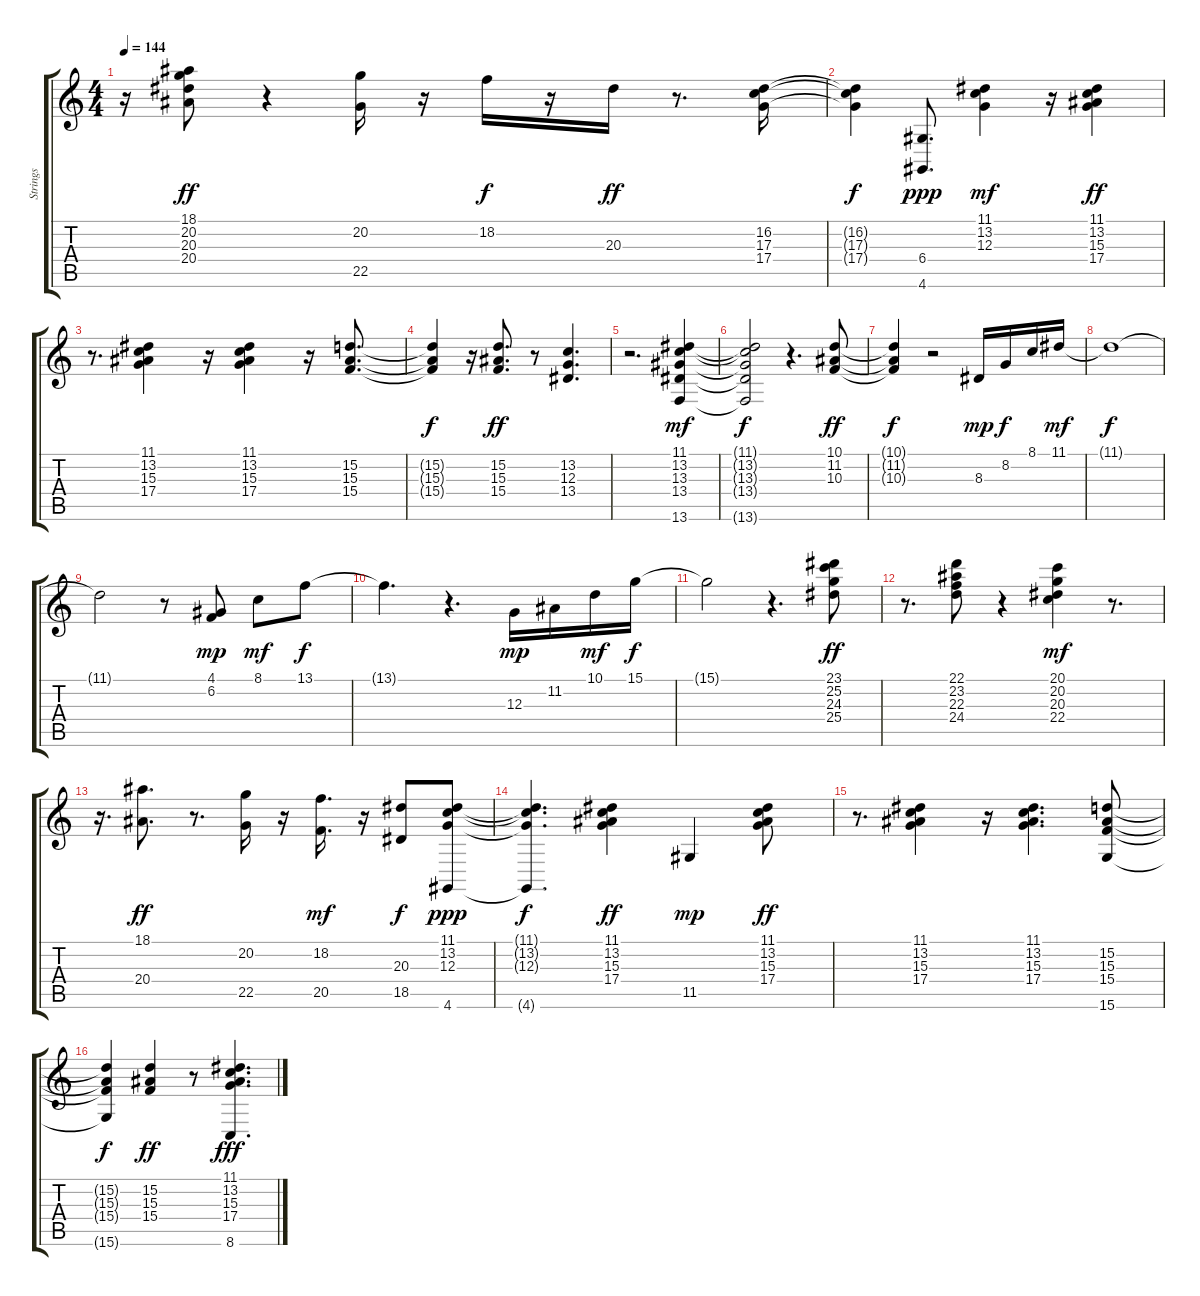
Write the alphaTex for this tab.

\track ("Strings" "Strings") {instrument harpsichord}
\staff {score tabs}
\tuning (E4 B3 G3 D3 A2 E2) {hide}
\ts (4 4)
\tempo 144
\clef g2
\ks c
r.16{dy mf} (18.1 20.2 20.3 20.4).8{dy ff} r.4 (20.2 22.5).16 r.16 18.2.16{dy f} r.16 20.3.16{dy ff} r.8{d} (16.2 17.3 17.4).16 |
(16.2{t} 17.3{t} 17.4{t}).4{dy f} (6.4 4.6).8{d dy ppp} (11.1 13.2 12.3).4{dy mf} r.16 (11.1 13.2 15.3 17.4).4{dy ff} |
r.8{d} (11.1 13.2 15.3 17.4).4 r.16 (11.1 13.2 15.3 17.4).4 r.16 (15.2 15.3 15.4).8{d} |
(15.2{t} 15.3{t} 15.4{t}).4{dy f} r.16 (15.2 15.3 15.4).8{d dy ff} r.8 (13.2 12.3 13.4).4{d} |
r.2{d} (11.1 13.2 13.3 13.4 13.6).4{dy mf} |
(11.1{t} 13.2{t} 13.3{t} 13.4{t} 13.6{t}).2{dy f} r.4{d} (10.1 11.2 10.3).8{dy ff} |
(10.1{t} 11.2{t} 10.3{t}).4{dy f} r.2 8.3.16{dy mp} 8.2.16{dy f} 8.1.16 11.1.16{dy mf} |
11.1{t}.1{dy f} |
11.1{t}.2 r.8 (4.1 6.2).8{dy mp} 8.1.8{dy mf} 13.1.8{dy f} |
13.1{t}.4{d} r.4{d} 12.3.16{dy mp} 11.2.16 10.1.16{dy mf} 15.1.16{dy f} |
15.1{t}.2 r.4{d} (23.1 25.2 24.3 25.4).8{dy ff} |
r.8{d} (22.1 23.2 22.3 24.4).8 r.4 (20.1 20.2 20.3 22.4).4{dy mf} r.8{d} |
r.16{d} (18.1 20.4).8{d dy ff} r.8{d} (20.2 22.5).16 r.16 (18.2 20.5).16{d dy mf} r.16 (20.3 18.5).8{dy f} (11.1 13.2 12.3 4.6).8{dy ppp} |
(11.1{t} 13.2{t} 12.3{t} 4.6{t}).4{d dy f} (11.1 13.2 15.3 17.4).4{dy ff} 11.5.4{dy mp} (11.1 13.2 15.3 17.4).8{dy ff} |
r.8{d} (11.1 13.2 15.3 17.4).4 r.16 (11.1 13.2 15.3 17.4).4{d} (15.2 15.3 15.4 15.6).8 |
(15.2{t} 15.3{t} 15.4{t} 15.6{t}).4{dy f} (15.2 15.3 15.4).4{dy ff} r.8 (11.1 13.2 15.3 17.4 8.6).4{d dy fff}
